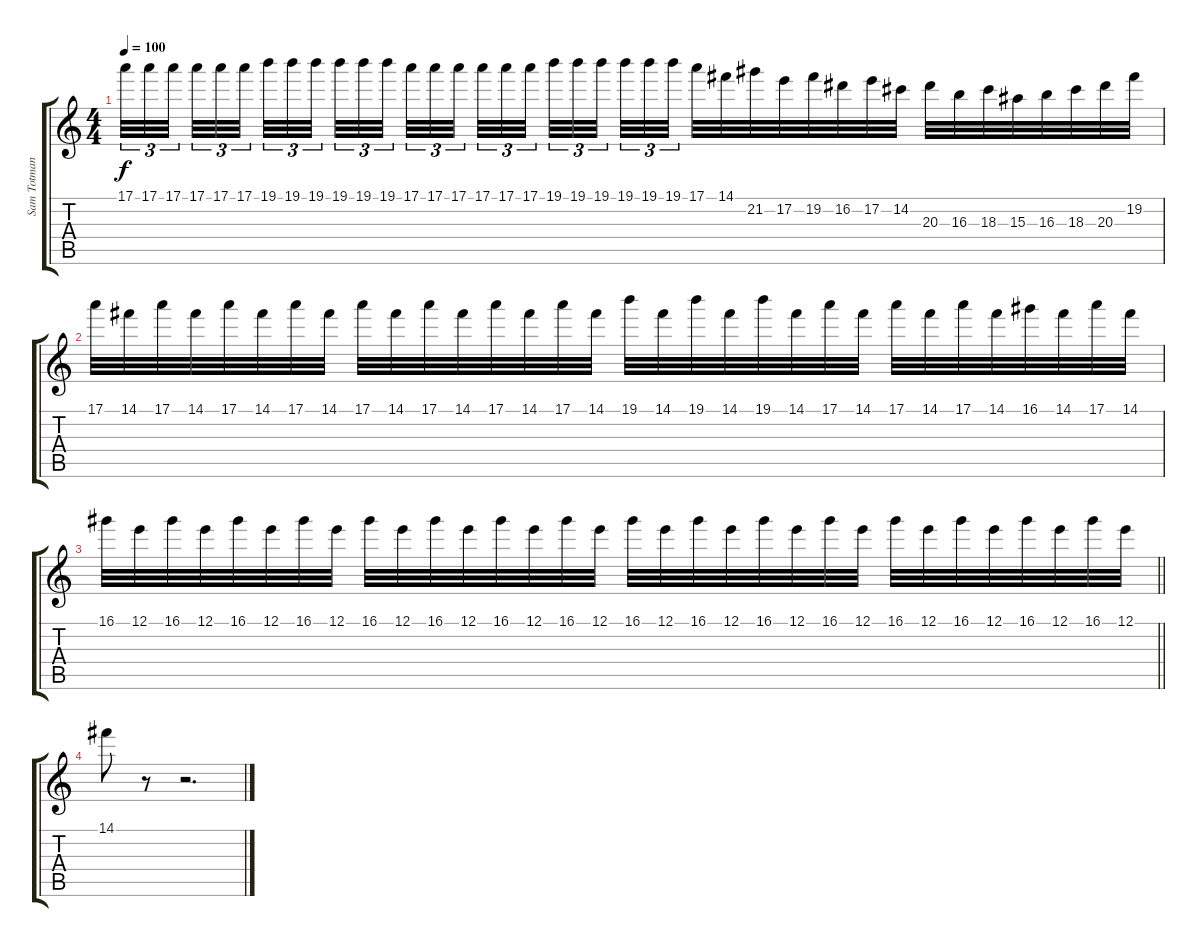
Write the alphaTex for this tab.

\track ("Sam Totman" "Sam Totman") {instrument distortionguitar}
\staff {score tabs}
\tuning (E4 B3 G3 D3 A2 E2) {hide}
\ts (4 4)
\tempo 100
\clef g2
\ks c
17.1.32{tu (3 2) dy f} 17.1.32{tu (3 2)} 17.1.32{tu (3 2) beam splitsecondary} 17.1.32{tu (3 2)} 17.1.32{tu (3 2)} 17.1.32{tu (3 2) beam splitsecondary} 19.1.32{tu (3 2)} 19.1.32{tu (3 2)} 19.1.32{tu (3 2) beam splitsecondary} 19.1.32{tu (3 2)} 19.1.32{tu (3 2)} 19.1.32{tu (3 2)} 17.1.32{tu (3 2)} 17.1.32{tu (3 2)} 17.1.32{tu (3 2) beam splitsecondary} 17.1.32{tu (3 2)} 17.1.32{tu (3 2)} 17.1.32{tu (3 2) beam splitsecondary} 19.1.32{tu (3 2)} 19.1.32{tu (3 2)} 19.1.32{tu (3 2) beam splitsecondary} 19.1.32{tu (3 2)} 19.1.32{tu (3 2)} 19.1.32{tu (3 2)} 17.1.32 14.1.32 21.2.32 17.2.32 19.2.32 16.2.32 17.2.32 14.2.32 20.3.32 16.3.32 18.3.32 15.3.32 16.3.32 18.3.32 20.3.32 19.2.32 |
17.1.32 14.1.32 17.1.32 14.1.32 17.1.32 14.1.32 17.1.32 14.1.32 17.1.32 14.1.32 17.1.32 14.1.32 17.1.32 14.1.32 17.1.32 14.1.32 19.1.32 14.1.32 19.1.32 14.1.32 19.1.32 14.1.32 17.1.32 14.1.32 17.1.32 14.1.32 17.1.32 14.1.32 16.1.32 14.1.32 17.1.32 14.1.32 |
\barLineRight lightlight
16.1.32 12.1.32 16.1.32 12.1.32 16.1.32 12.1.32 16.1.32 12.1.32 16.1.32 12.1.32 16.1.32 12.1.32 16.1.32 12.1.32 16.1.32 12.1.32 16.1.32 12.1.32 16.1.32 12.1.32 16.1.32 12.1.32 16.1.32 12.1.32 16.1.32 12.1.32 16.1.32 12.1.32 16.1.32 12.1.32 16.1.32 12.1.32 |
14.1.8 r.8 r.2{d}
